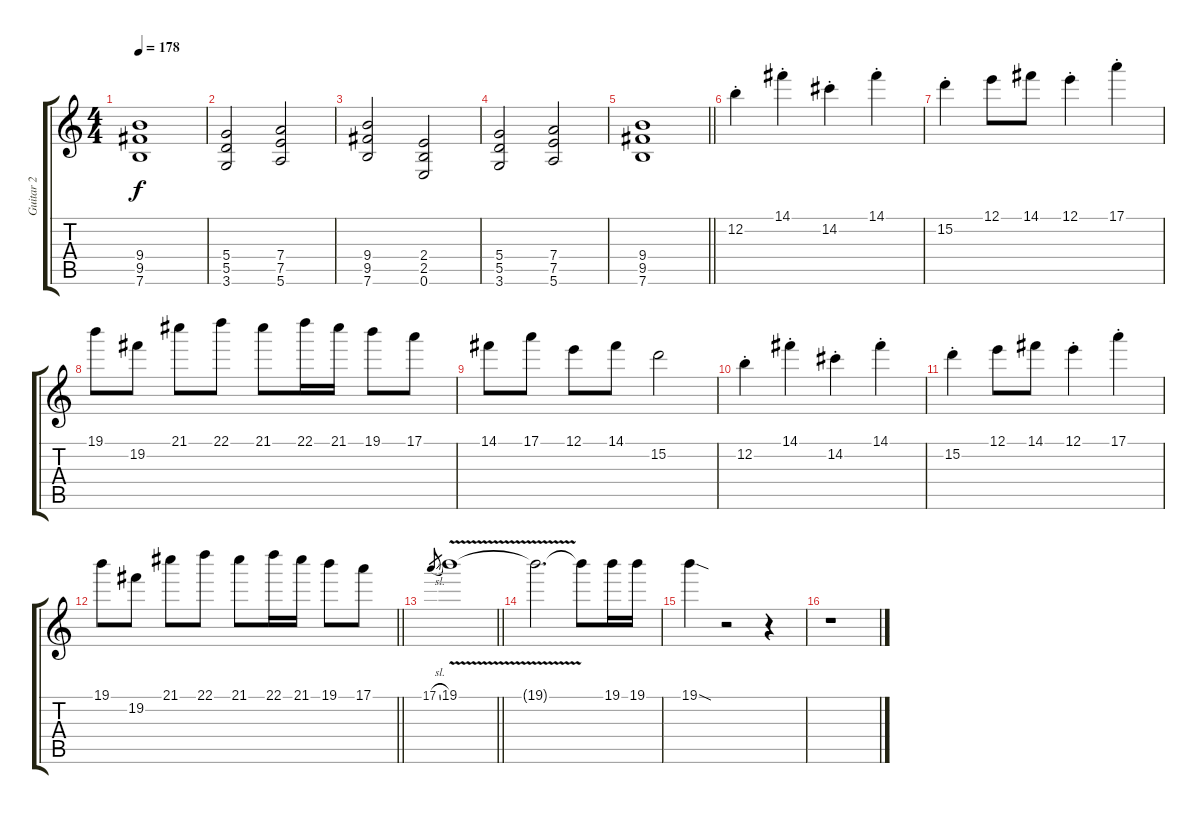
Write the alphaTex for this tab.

\track ("Guitar 2" "Guitar 2") {instrument distortionguitar}
\staff {score tabs}
\tuning (E4 B3 G3 D3 A2 E2) {hide}
\ts (4 4)
\tempo 178
\clef g2
\ks c
(9.4 9.5 7.6).1{dy f} |
(5.4 5.5 3.6).2 (7.4 7.5 5.6).2 |
(9.4 9.5 7.6).2 (2.4 2.5 0.6).2 |
(5.4 5.5 3.6).2 (7.4 7.5 5.6).2 |
\barLineRight lightlight
(9.4 9.5 7.6).1 |
12.2{st}.4 14.1{st}.4 14.2{st}.4 14.1{st}.4 |
15.2{st}.4 12.1.8 14.1.8 12.1{st}.4 17.1{st}.4 |
19.1.8 19.2.8 21.1.8 22.1.8 21.1.8 22.1.16 21.1.16 19.1.8 17.1.8 |
14.1.8 17.1.8 12.1.8 14.1.8 15.2.2 |
12.2{st}.4 14.1{st}.4 14.2{st}.4 14.1{st}.4 |
15.2{st}.4 12.1.8 14.1.8 12.1{st}.4 17.1{st}.4 |
\barLineRight lightlight
19.1.8 19.2.8 21.1.8 22.1.8 21.1.8 22.1.16 21.1.16 19.1.8 17.1.8 |
\barLineRight lightlight
17.1{sl}.8{gr} 19.1{v}.1 |
19.1{t}.2{d} 19.1{t}.8 19.1.16 19.1.16 |
19.1{sod}.4 r.2 r.4 |
r.1
